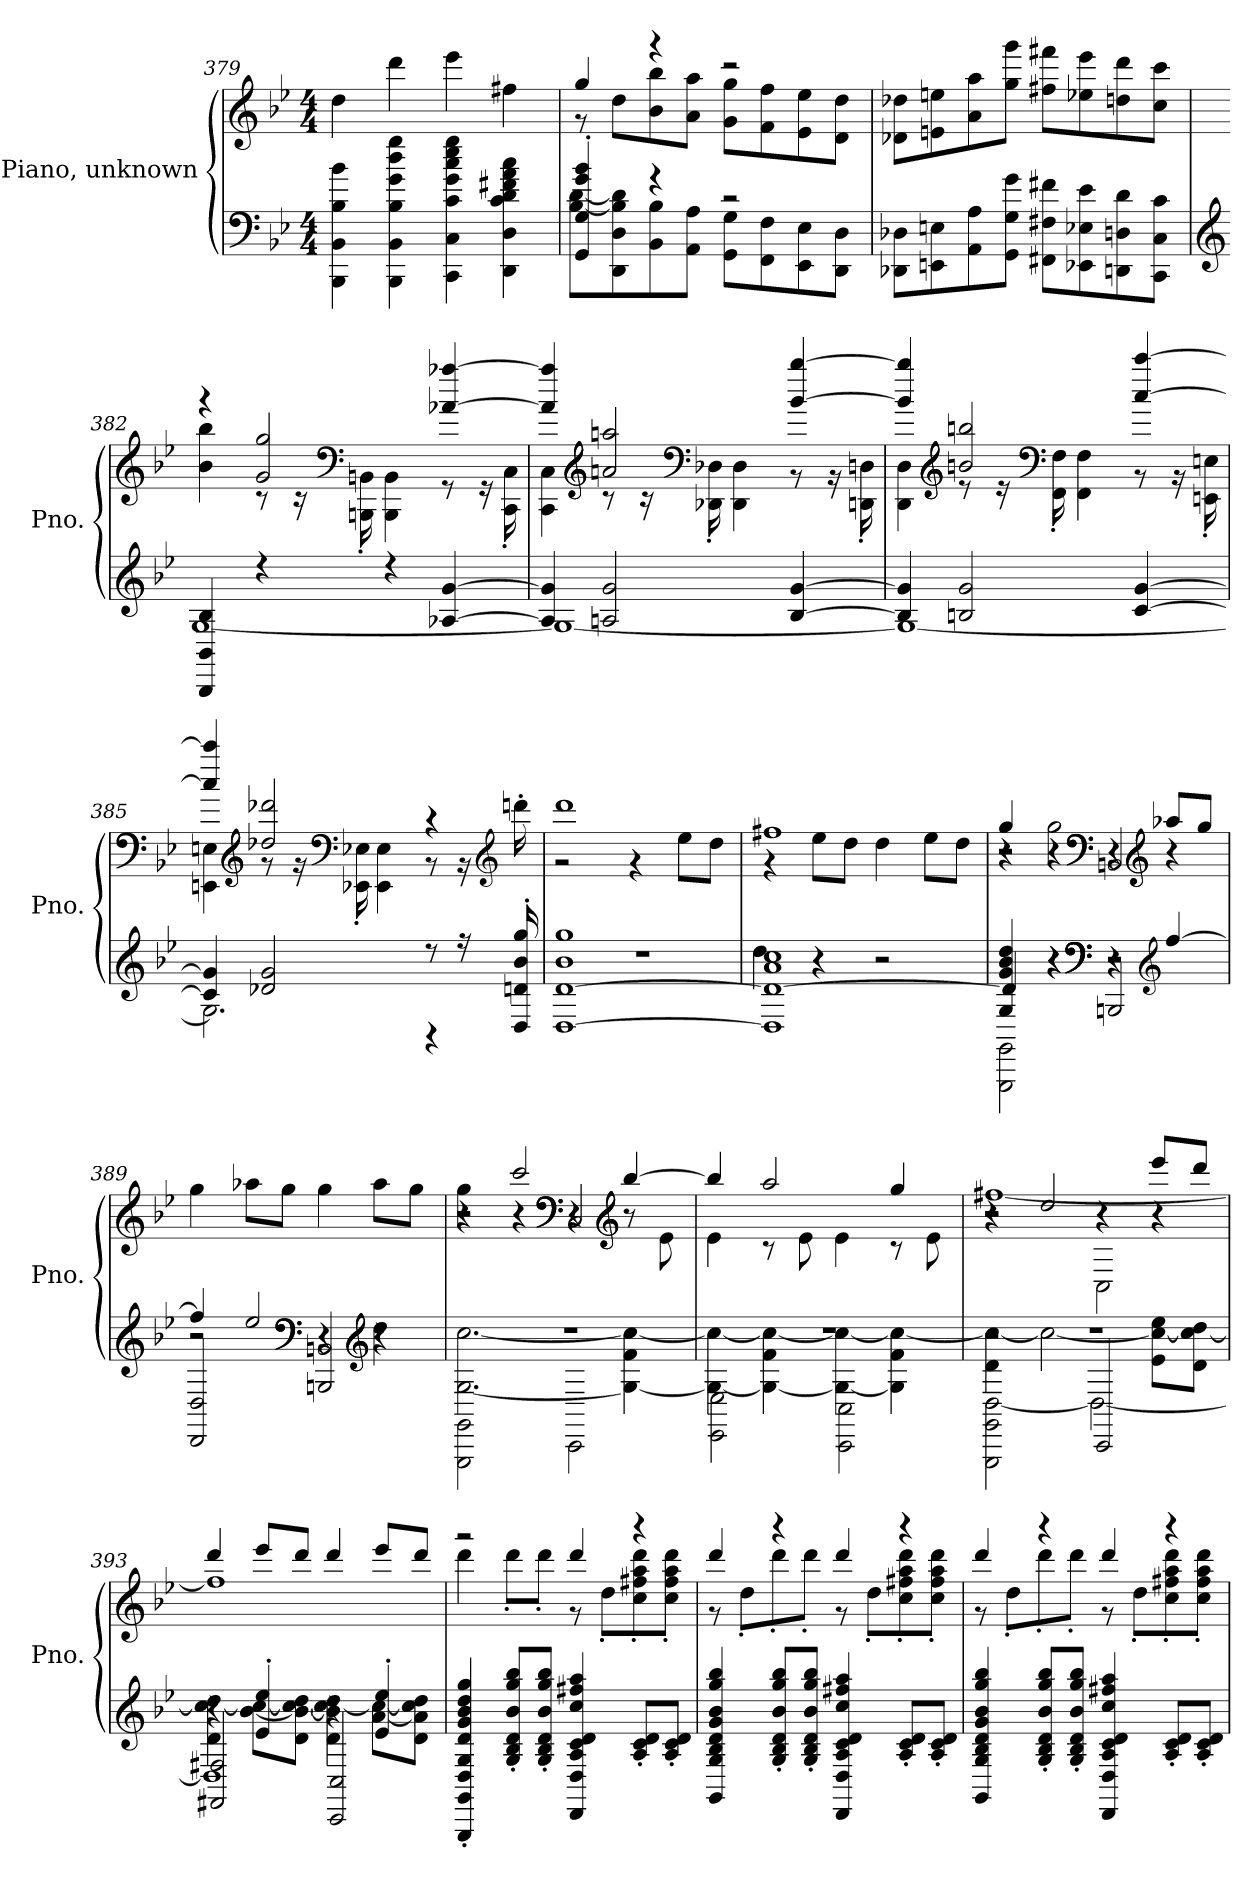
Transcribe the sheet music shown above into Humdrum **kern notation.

**kern	**kern
*part1	*part1
*staff2	*staff1
*I"Piano, unknown	*
*I'Pno.	*
*clefF4	*clefG2
*k[b-e-]	*k[b-e-]
*M4/4	*M4/4
=379	=379
4BBB-\ 4BB-\ 4B-\ 4b-\	4dd\
4BBB-\ 4BB-\ 4B-\ 4g\ 4dd\ 4gg\	4ddd\
4CC\ 4C\ 4c\ 4g\ 4cc\ 4ee-\ 4gg\	4eee-\
4DD\ 4D\ 4c\ 4d\ 4f#X\ 4a\ 4cc\	4ff#X\
=380	=380
*^	*^
4GG/' 4G/' 4g/' 4b-/'	[8B-\ [8d\L	4gg/	8r
.	8DD\ 8D\ 8B-\] 8d\]	.	8dd\L
4r	8BB-\ 8B-\	4r	8b-\ 8bb-\
.	8AA\ 8A\J	.	8a\ 8aa\J
2r	8GG\ 8G\L	2r	8g\ 8gg\L
.	8FF\ 8F\	.	8f\ 8ff\
.	8EE-\ 8E-\	.	8e-\ 8ee-\
.	8DD\ 8D\J	.	8d\ 8dd\J
*v	*v	*	*
*	*v	*v
=381	=381
8DD-X\ 8D-X\L	8d-X\ 8dd-X\L
8EEn\ 8En\	8en\ 8een\
8AA\ 8A\	8a\ 8aa\
8GG\ 8G\ 8g\J	8gg\ 8ggg\J
8FF#X\ 8F#X\ 8f#X\L	8ff#X\ 8fff#X\L
8EE-X\ 8E-X\ 8e-\	8ee-X\ 8eee-\
8DDn\ 8Dn\ 8d\	8ddn\ 8ddd\
8CC\ 8C\ 8c\J	8cc\ 8ccc\J
!!LO:LB:g=z
=382	=382
*clefG2	*
*^	*^
4BBB-/ 4BB-/ 4B-/	[1G	4r	4b-\ 4bb-\
4r	.	2g/ 2gg/	8r
.	.	.	16r
*	*	*clefF4	*
.	.	.	16BBBn\' 16BBn\'
4r	.	.	4BBB\ 4BB\
[4A-X/ [4g/	.	[4a-X/ [4aa-X/	8r
.	.	.	16r
.	.	.	16CC\' 16C\'
=383	=383	=383	=383
4A-/] 4g/]	1G_	4a-/] 4aa-/]	4CC\ 4C\
*	*	*clefG2	*
2An/ 2g/	.	2an/ 2aan/	8r
.	.	.	16r
*	*	*clefF4	*
.	.	.	16DD-X\' 16D-X\'
.	.	.	4DD-\ 4D-\
[4B-/ [4g/	.	[4b-/ [4bb-/	8r
.	.	.	16r
.	.	.	16DDn\' 16Dn\'
=384	=384	=384	=384
4B-/] 4g/]	1G_	4b-/] 4bb-/]	4DD\ 4D\
*	*	*clefG2	*
2Bn/ 2g/	.	2bn/ 2bbn/	8r
.	.	.	16r
*	*	*clefF4	*
.	.	.	16FF\' 16F\'
.	.	.	4FF\ 4F\
[4c/ [4g/	.	[4cc/ [4ccc/	8r
.	.	.	16r
.	.	.	16EEn\' 16En\'
!!LO:LB:g=z	!!
=385	=385	=385	=385
4c/] 4g/]	2.G\]	4cc/] 4ccc/]	4EEn\ 4En\
*	*	*clefG2	*
2d-X/ 2g/	.	2dd-X/ 2ddd-X/	8r
.	.	.	16r
*	*	*clefF4	*
.	.	.	16EE-X\' 16E-X\'
.	.	.	4EE-\ 4E-\
8r	4r	4r	8r
16r	.	.	16r
*	*	*clefG2	*
16D/' 16dn/' 16b-/' 16gg/'	.	.	16dddn'\
=386	=386	=386	=386
*	*^	*	*
1r	1b- 1gg	[1D [1d	1ddd	2r
.	.	.	.	4r
.	.	.	.	8ee-\L
.	.	.	.	8dd\J
=387	=387	=387	=387	=387
1a 1cc	4dd\	1D] 1d_	1ff#X	4r
.	4r	.	.	8ee-\L
.	.	.	.	8dd\J
.	2r	.	.	4dd\
.	.	.	.	8ee-\L
.	.	.	.	8dd\J
=388	=388	=388	=388	=388
*	*	*	*	*^
4G/ 4g/ 4b-/ 4dd/	2GGG\ 2GG\	4d/]	4gg/	4r	2r
4r	.	4r	4r	2gg\	.
*clefF4	*	*	*clefF4	*	*
4r	2r	2BBBn/	4r	.	2BBn/
*clefG2	*	*	*clefG2	*	*
[4ff/	.	.	8aa-X/L	4r	.
.	.	.	8gg/J	.	.
*	*	*	*v	*v	*v
!!LO:LB:g=z
=389	=389	=389	=389
4ff/]	2r	2DD/ 2D/	4gg\
2ee-/	.	.	8aa-X\L
.	.	.	8gg\J
*clefF4	*	*	*
.	4r	2BBBn/ 2BBn/	4gg\
*clefG2	*	*	*
4r	4dd\	.	8aa-\L
.	.	.	8gg\J
=390	=390	=390	=390
*	*	*	*^
*	*	*	*	*^
1r	[2.G\ [2.cc\	2GGG\ 2GG\	4r	4gg\	2r
.	.	.	2ccc/	4r	.
*	*	*	*clefF4	*	*
.	.	2CC\	.	4r	2C/
*	*	*	*clefG2	*	*
.	4G\_ 4f\ 4cc\_	.	[4bb-/	8r	.
.	.	.	.	8e-\	.
*	*	*	*	*v	*v
=391	=391	=391	=391	=391
1r	4G\_ 4cc\_	2EE-\ 2E-\	4bb-/]	4e-\
.	4G\_ 4f\ 4cc\_	.	2aa/	8r
.	.	.	.	8e-\
.	4G\_ 4cc\_	2CC\ 2C\	.	4e-\
.	4G\] 4f\ 4cc\_	.	4gg/	8r
.	.	.	.	8e-\
=392	=392	=392	=392	=392
*	*	*^	*^	*^
1r	4d\ 4cc\_	2r	2GGG\ 2GG\ [2D\	2r	[1ff#X	4r	2r
.	2cc\_	.	.	.	.	2dd/	.
.	.	2CC/	2D\_	4r	.	.	2C\
.	8e-\ 8cc\_ 8ee-\L	.	.	8eee-/L	.	4r	.
.	8d\ 8cc\_ 8dd\J	.	.	8ddd/J	.	.	.
*	*	*	*	*	*v	*v	*v
!!LO:PB:g=z
=393	=393	=393	=393	=393	=393
4r	4d\ 4cc\_ 4dd\	2FF#X/ 2F#X/	1D]	4ddd/	1ff#]
4e-/' 4ee-/'	[8b-\ 8cc\_L	.	.	8eee-/L	.
.	8d\ 8b-\_ 8cc\_ 8dd\J	.	.	8ddd/J	.
4r	4d\ 4b-\] 4cc\_ 4dd\	2CC/ 2C/	.	4ddd/	.
4e-/' 4ee-/'	[8a\ 8cc\_L	.	.	8eee-/L	.
.	8d\ 8a\] 8cc\] 8dd\J	.	.	8ddd/J	.
*v	*v	*v	*v	*	*
=394	=394	=394
4GGG/' 4GG/' 4D/' 4G/' 4d/' 4g/' 4b-/' 4dd/' 4gg/'	2r	4ddd\
8G/' 8B-/' 8d/' 8b-/' 8gg/' 8bb-/'L	.	8ddd'\L
8G/' 8B-/' 8d/' 8b-/' 8gg/' 8bb-/'J	.	8ddd'\J
4DD/ 4D/ 4A/ 4c/ 4d/ 4cc/ 4ff#X/ 4aa/	4ddd/	8r
.	.	8dd'\L
8A/' 8c/' 8d/'L	4r	8cc\' 8ff#X\' 8aa\' 8ddd\'
8A/' 8c/' 8d/'J	.	8cc\' 8ff#\' 8aa\' 8ddd\'J
=395	=395	=395
4GG/ 4G/ 4B-/ 4d/ 4g/ 4b-/ 4gg/ 4bb-/	4ddd/	8r
.	.	8dd'\L
8G/' 8B-/' 8d/' 8b-/' 8gg/' 8bb-/'L	4r	8ddd'\
8G/' 8B-/' 8d/' 8b-/' 8gg/' 8bb-/'J	.	8ddd'\J
4DD/ 4D/ 4A/ 4c/ 4d/ 4cc/ 4ff#X/ 4aa/	4ddd/	8r
.	.	8dd'\L
8A/' 8c/' 8d/'L	4r	8cc\' 8ff#X\' 8aa\' 8ddd\'
8A/' 8c/' 8d/'J	.	8cc\' 8ff#\' 8aa\' 8ddd\'J
!!LO:LB:g=z	!!
=396	=396	=396
4GG/ 4G/ 4B-/ 4d/ 4g/ 4b-/ 4gg/ 4bb-/	4ddd/	8r
.	.	8dd'\L
8G/' 8B-/' 8d/' 8b-/' 8gg/' 8bb-/'L	4r	8ddd'\
8G/' 8B-/' 8d/' 8b-/' 8gg/' 8bb-/'J	.	8ddd'\J
4DD/ 4D/ 4A/ 4c/ 4d/ 4cc/ 4ff#X/ 4aa/	4ddd/	8r
.	.	8dd'\L
8A/' 8c/' 8d/'L	4r	8cc\' 8ff#X\' 8aa\' 8ddd\'
8A/' 8c/' 8d/'J	.	8cc\' 8ff#\' 8aa\' 8ddd\'J
*	*v	*v
=	=
*-	*-
